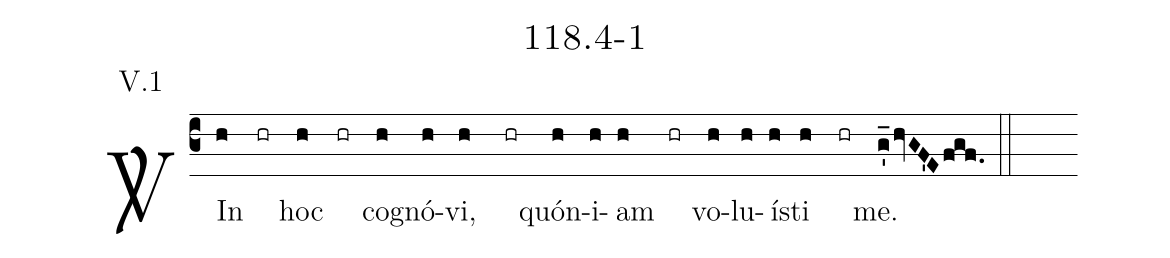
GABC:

name: 118.4-1;
annotation: V.1;
def-m1: \grealign;
%%
(c3)<sp>V/</sp>~In([em1]h) (//hr//) hoc(h) (//hr//) co(h)gnó(h)vi,(h) (////hr////) quón(h)i(h)am(h) (//hr//) vo(h)lu(h)ís(h)ti(h) (//hr//) me.([em1]g_'hvGF'Efgf.) (::)
